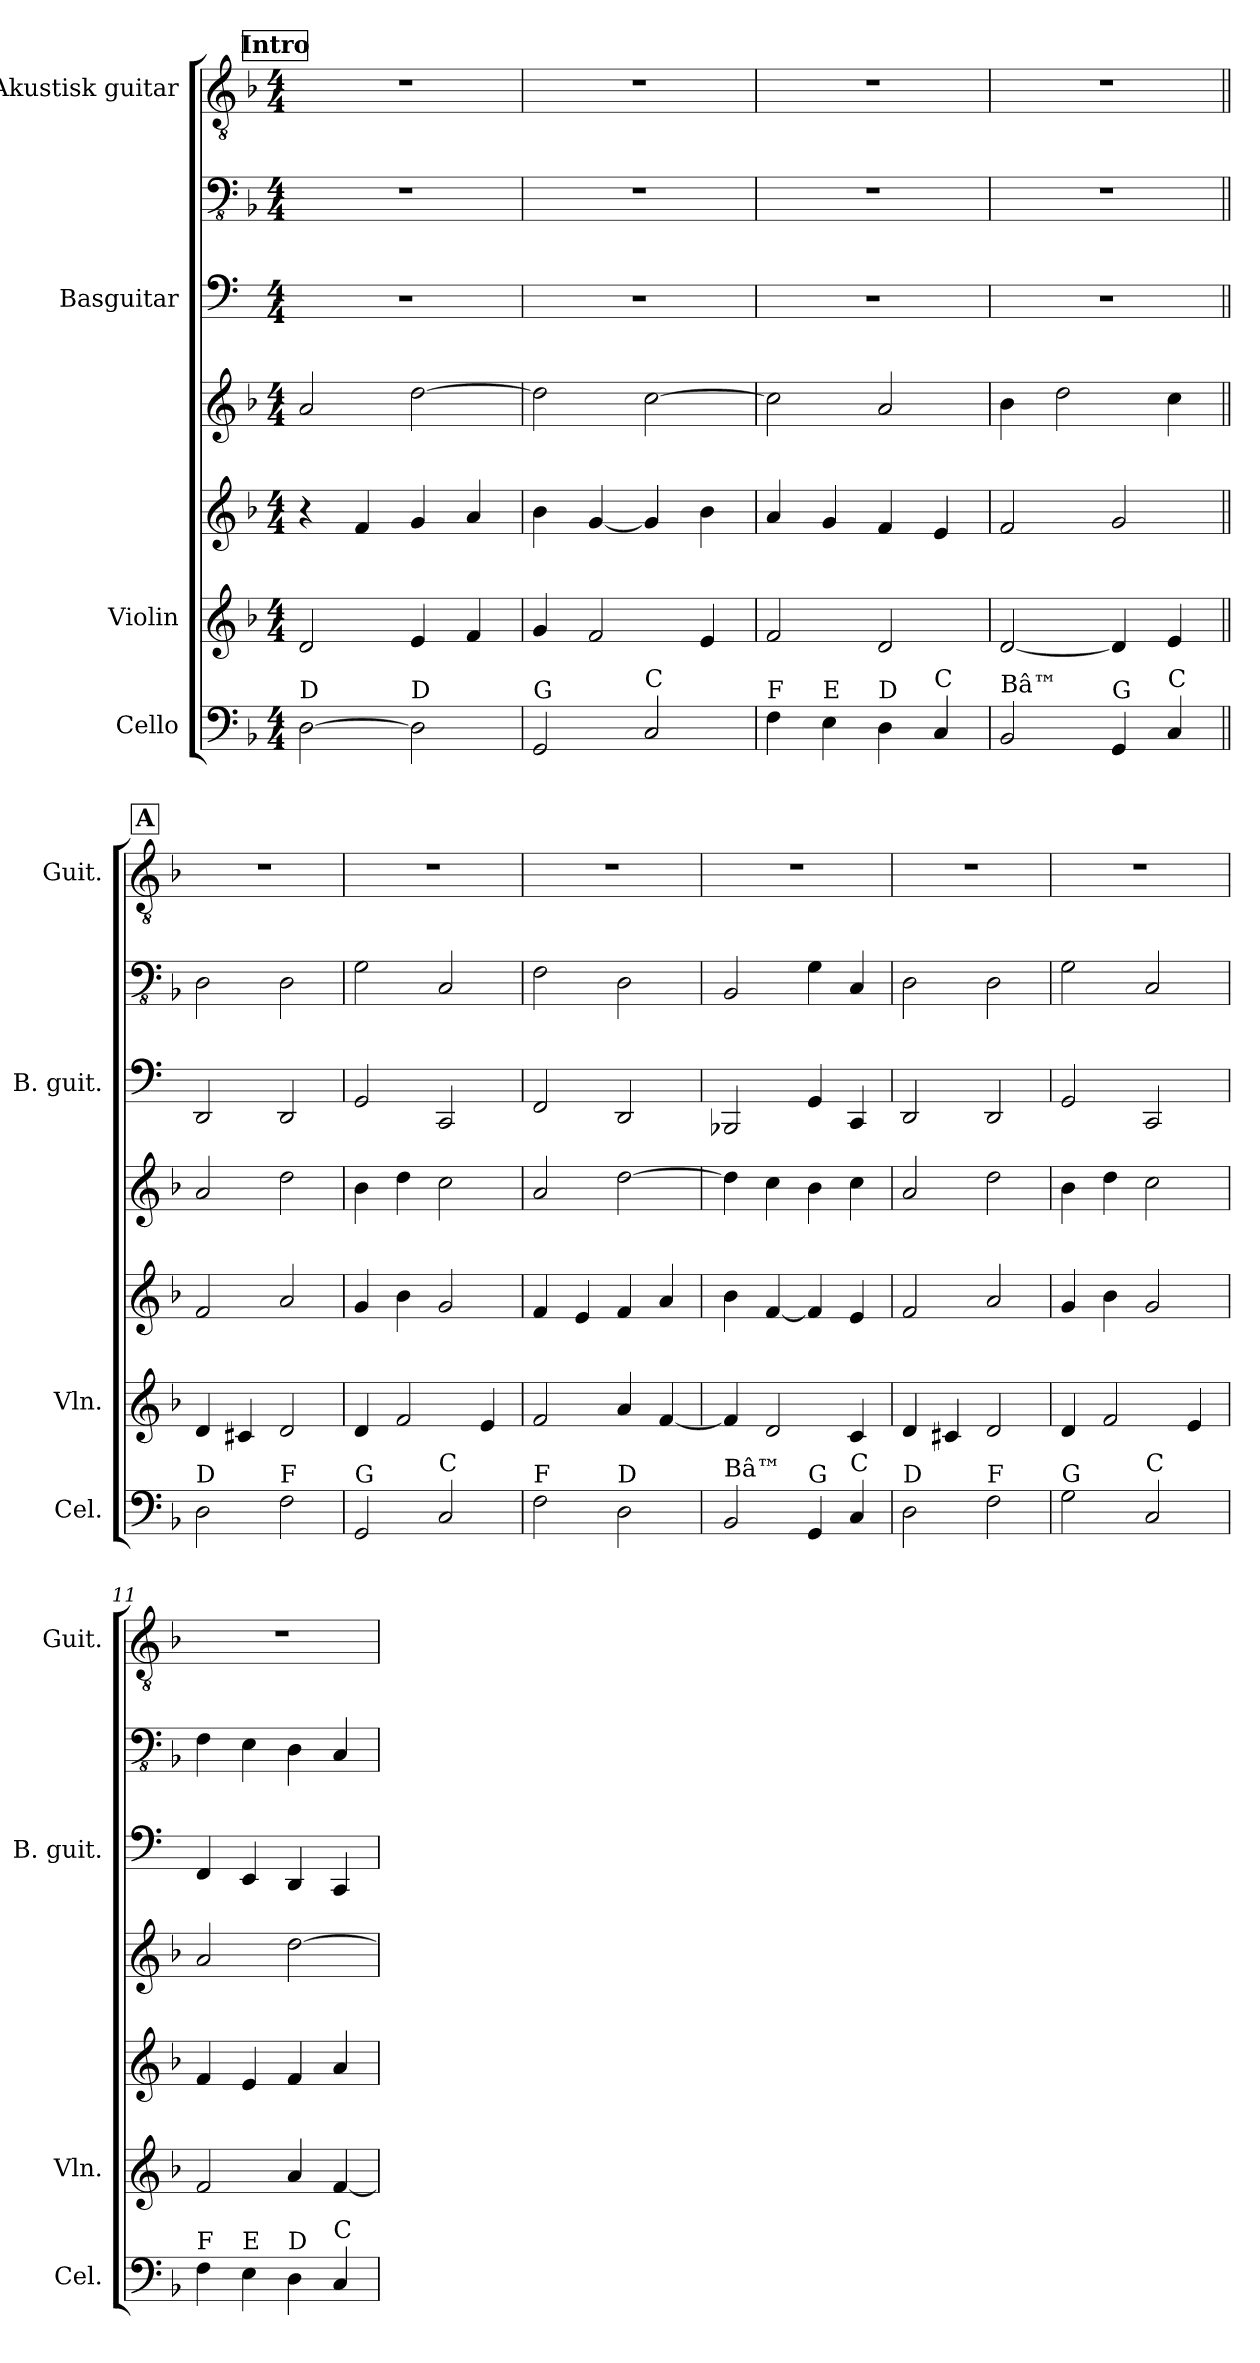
**kern	**kern	**kern	**kern	**kern	**kern	**kern
*part4	*part3	*part3	*part3	*part2	*part2	*part1
*staff7	*staff6	*staff5	*staff4	*staff3	*staff2	*staff1
*I"Cello	*I"Violin	*	*	*I"Basguitar	*	*I"Akustisk guitar
*I'Cel.	*I'Vln.	*	*	*I'B. guit.	*	*I'Guit.
*	*	*	*	*stria4	*	*
*clefF4	*clefG2	*clefG2	*clefG2	*	*clefFv4	*clefGv2
*k[b-]	*k[b-]	*k[b-]	*k[b-]	*	*k[b-]	*k[b-]
*M4/4	*M4/4	*M4/4	*M4/4	*M4/4	*M4/4	*M4/4
!!LO:REH:place=s1:a:B:fs=14:t=Intro
=1	=1	=1	=1	=1	=1	=1
!LO:TX:a:t=D	!	!	!	!	!	!
[2D\	2d/	4r	2a/	1r	1r	1r
.	.	4f/	.	.	.	.
!LO:TX:a:t=D	!	!	!	!	!	!
2D\]	4e/	4g/	[2dd\	.	.	.
.	4f/	4a/	.	.	.	.
=2	=2	=2	=2	=2	=2	=2
!LO:TX:a:t=G	!	!	!	!	!	!
2GG/	4g/	4b-\	2dd\]	1r	1r	1r
.	2f/	[4g/	.	.	.	.
!LO:TX:a:t=C	!	!	!	!	!	!
2C/	.	4g/]	[2cc\	.	.	.
.	4e/	4b-\	.	.	.	.
=3	=3	=3	=3	=3	=3	=3
!LO:TX:a:t=F	!	!	!	!	!	!
4F\	2f/	4a/	2cc\]	1r	1r	1r
!LO:TX:a:t=E	!	!	!	!	!	!
4E\	.	4g/	.	.	.	.
!LO:TX:a:t=D	!	!	!	!	!	!
4D\	2d/	4f/	2a/	.	.	.
!LO:TX:a:t=C	!	!	!	!	!	!
4C/	.	4e/	.	.	.	.
=4	=4	=4	=4	=4	=4	=4
!LO:TX:a:t=Bâ™­	!	!	!	!	!	!
2BB-/	[2d/	2f/	4b-\	1r	1r	1r
.	.	.	2dd\	.	.	.
!LO:TX:a:t=G	!	!	!	!	!	!
4GG/	4d/]	2g/	.	.	.	.
!LO:TX:a:t=C	!	!	!	!	!	!
4C/	4e/	.	4cc\	.	.	.
!!LO:PB:g=z
!!LO:REH:place=s1:a:B:fs=14:t=A
=5||	=5||	=5||	=5||	=5||	=5||	=5||
!LO:TX:a:t=D	!	!	!	!	!	!
2D\	4d/	2f/	2a/	2DD	2DD\	1r
.	4c#X/	.	.	.	.	.
!LO:TX:a:t=F	!	!	!	!	!	!
2F\	2d/	2a/	2dd\	2DD	2DD\	.
=6	=6	=6	=6	=6	=6	=6
!LO:TX:a:t=G	!	!	!	!	!	!
2GG/	4d/	4g/	4b-\	2GG	2GG\	1r
.	2f/	4b-\	4dd\	.	.	.
!LO:TX:a:t=C	!	!	!	!	!	!
2C/	.	2g/	2cc\	2CC	2CC/	.
.	4e/	.	.	.	.	.
=7	=7	=7	=7	=7	=7	=7
!LO:TX:a:t=F	!	!	!	!	!	!
2F\	2f/	4f/	2a/	2FF	2FF\	1r
.	.	4e/	.	.	.	.
!LO:TX:a:t=D	!	!	!	!	!	!
2D\	4a/	4f/	[2dd\	2DD	2DD\	.
.	[4f/	4a/	.	.	.	.
=8	=8	=8	=8	=8	=8	=8
!LO:TX:a:t=Bâ™­	!	!	!	!	!	!
2BB-/	4f/]	4b-\	4dd\]	2BBB-	2BBB-/	1r
.	2d/	[4f/	4cc\	.	.	.
!LO:TX:a:t=G	!	!	!	!	!	!
4GG/	.	4f/]	4b-\	4GG	4GG\	.
!LO:TX:a:t=C	!	!	!	!	!	!
4C/	4c/	4e/	4cc\	4CC	4CC/	.
=9	=9	=9	=9	=9	=9	=9
!LO:TX:a:t=D	!	!	!	!	!	!
2D\	4d/	2f/	2a/	2DD	2DD\	1r
.	4c#X/	.	.	.	.	.
!LO:TX:a:t=F	!	!	!	!	!	!
2F\	2d/	2a/	2dd\	2DD	2DD\	.
=10	=10	=10	=10	=10	=10	=10
!LO:TX:a:t=G	!	!	!	!	!	!
2G\	4d/	4g/	4b-\	2GG	2GG\	1r
.	2f/	4b-\	4dd\	.	.	.
!LO:TX:a:t=C	!	!	!	!	!	!
2C/	.	2g/	2cc\	2CC	2CC/	.
.	4e/	.	.	.	.	.
=11	=11	=11	=11	=11	=11	=11
!LO:TX:a:t=F	!	!	!	!	!	!
4F\	2f/	4f/	2a/	4FF	4FF\	1r
!LO:TX:a:t=E	!	!	!	!	!	!
4E\	.	4e/	.	4EE	4EE\	.
!LO:TX:a:t=D	!	!	!	!	!	!
4D\	4a/	4f/	[2dd\	4DD	4DD\	.
!LO:TX:a:t=C	!	!	!	!	!	!
4C/	[4f/	4a/	.	4CC	4CC/	.
=	=	=	=	=	=	=
*-	*-	*-	*-	*-	*-	*-
